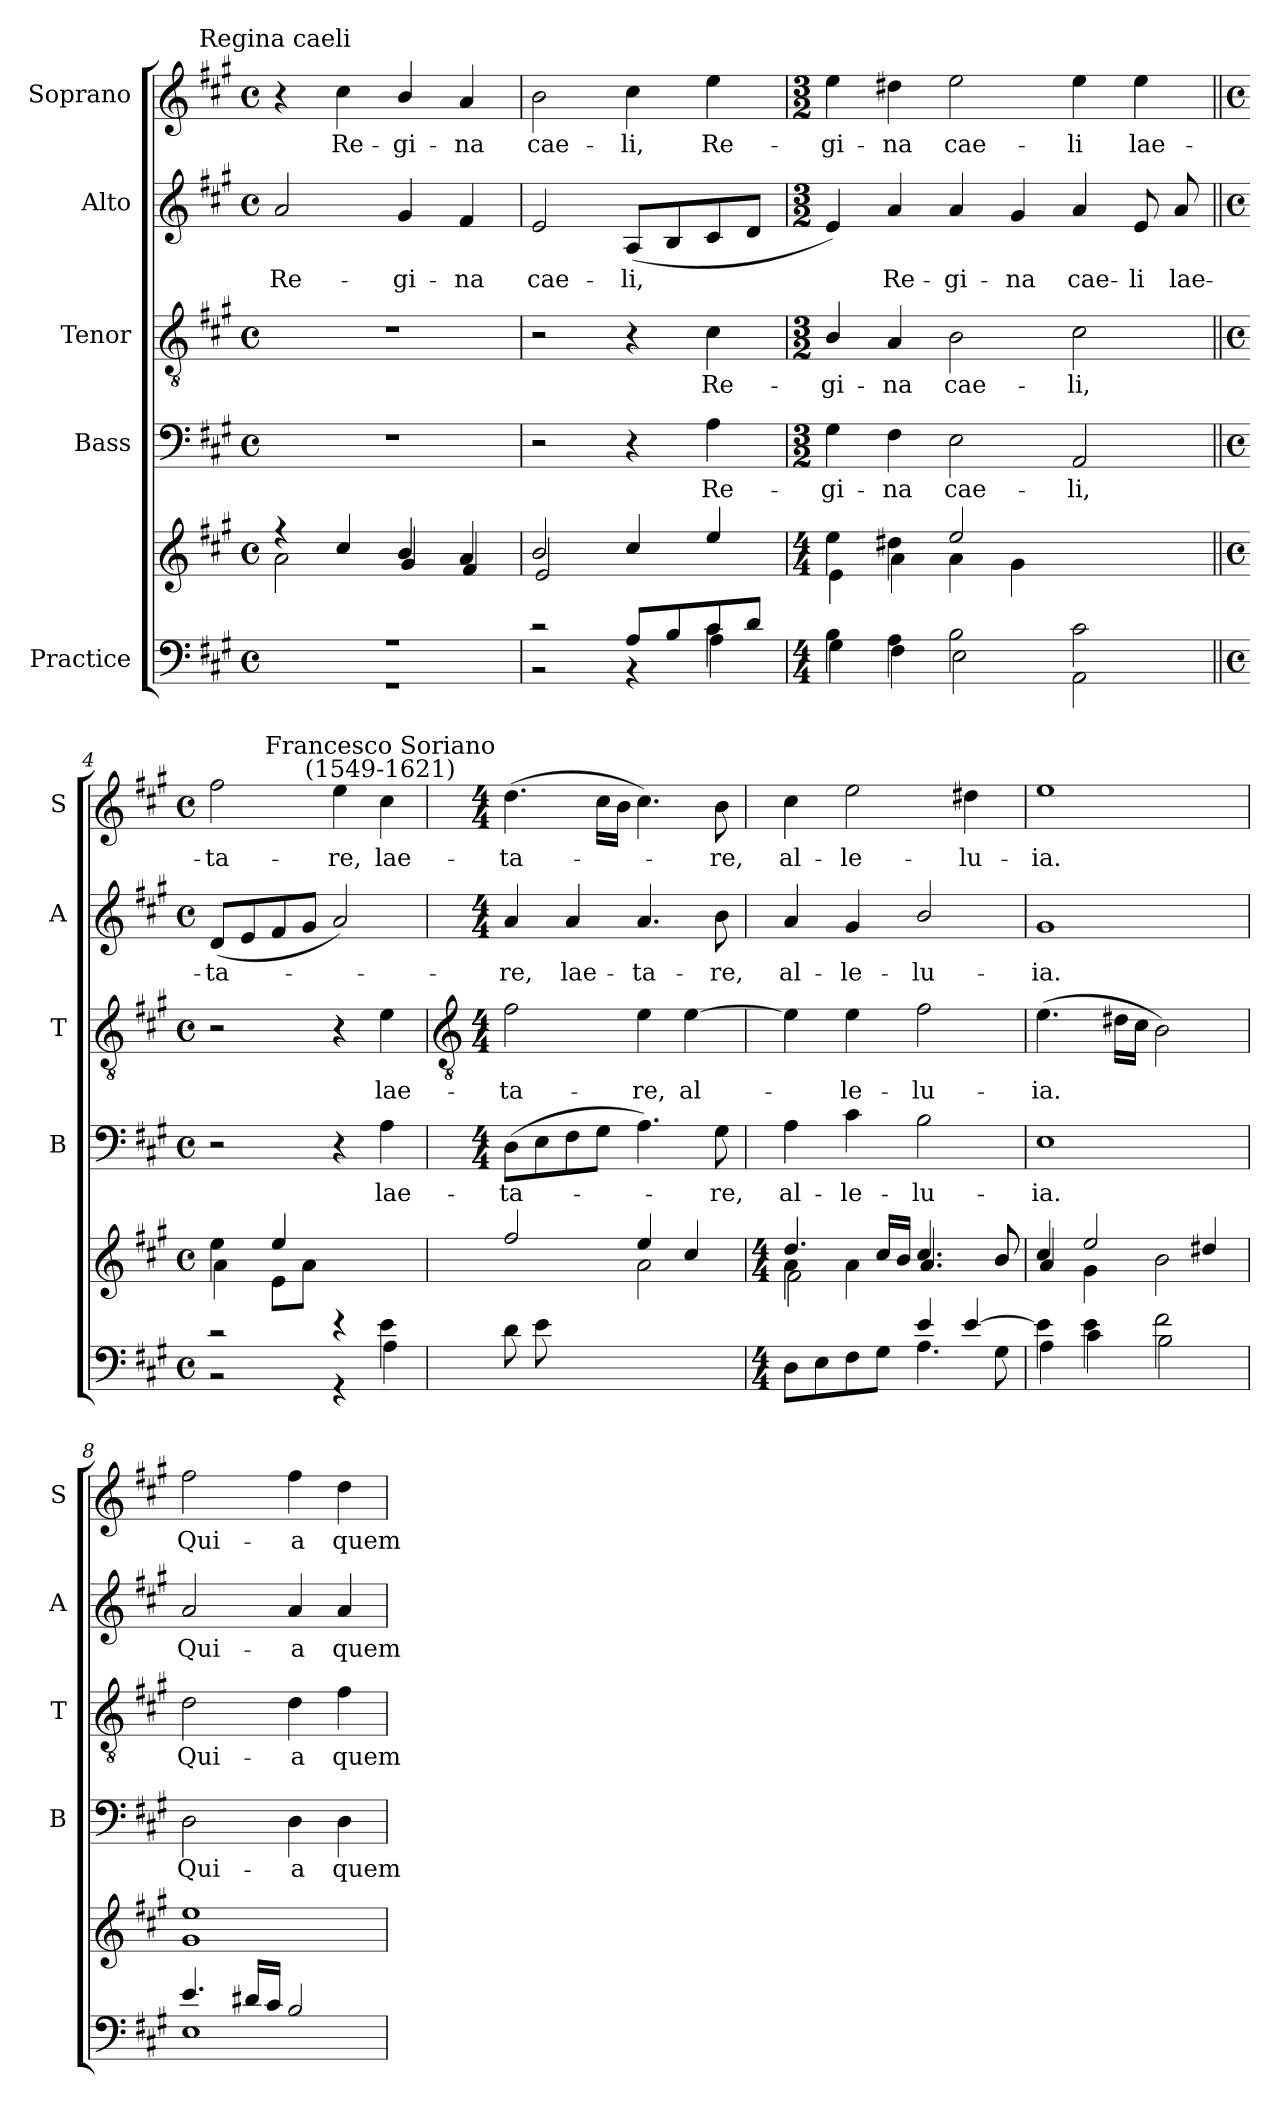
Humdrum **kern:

**kern	**kern	**kern	**text	**kern	**text	**kern	**text	**kern	**text
*part5	*part5	*part4	*part4	*part3	*part3	*part2	*part2	*part1	*part1
*staff6	*staff5	*staff4	*staff4	*staff3	*staff3	*staff2	*staff2	*staff1	*staff1
*I"Practice	*	*I"Bass	*	*I"Tenor	*	*I"Alto	*	*I"Soprano	*
*	*	*I'B	*	*I'T	*	*I'A	*	*I'S	*
*clefF4	*clefG2	*clefF4	*	*clefGv2	*	*clefG2	*	*clefG2	*
*k[f#c#g#]	*k[f#c#g#]	*k[f#c#g#]	*	*k[f#c#g#]	*	*k[f#c#g#]	*	*k[f#c#g#]	*
*A:	*A:	*A:	*	*A:	*	*A:	*	*A:	*
*M4/4	*M4/4	*M4/4	*	*M4/4	*	*M4/4	*	*M4/4	*
*met(c)	*met(c)	*met(c)	*	*met(c)	*	*met(c)	*	*met(c)	*
=1	=1	=1	=1	=1	=1	=1	=1	=1	=1
*^	*^	*	*	*	*	*	*	*	*
!	!	!	!	!	!	!	!	!	!	!LO:TX:a:cj:t=Regina caeli	!
!	!	!	!	!	!	!	!	!	!LO:LY:b	!	!
1r	1r	4r	2a\	1r	.	1r	.	2a	Re-	4r	.
!	!	!	!	!	!	!	!	!	!	!	!LO:LY:b
.	.	4cc#/	.	.	.	.	.	.	.	4cc#	Re-
!	!	!	!	!	!	!	!	!	!LO:LY:b	!	!LO:LY:b
.	.	4b/	4g#/	.	.	.	.	4g#	-gi-	4b/	-gi-
!	!	!	!	!	!	!	!	!	!LO:LY:b	!	!LO:LY:b
.	.	4a/	4f#/	.	.	.	.	4f#	-na	4a	-na
=2	=2	=2	=2	=2	=2	=2	=2	=2	=2	=2	=2
*	*^	*	*	*	*	*	*	*	*	*	*
!	!	!	!	!	!	!	!	!	!	!LO:LY:b	!	!LO:LY:b
2ryy	2r	2r	2b/	2e/	2r	.	2r	.	2e	cae-	2b	cae-
!	!	!	!	!	!	!	!	!	!	!LO:LY:b	!	!LO:LY:b
8A/L	4ryy	4r	4cc#/	2ryy	4r	.	4r	.	(<8AL	-li,	4cc#	-li,
8B/	.	.	.	.	.	.	.	.	8B	.	.	.
!	!	!	!	!	!	!LO:LY:b	!	!LO:LY:b	!	!	!	!LO:LY:b
8c#/	4c#\	4A\	4ee/	.	4A	Re-	4c#	Re-	8c#	.	4ee	Re-
8d/J	.	.	.	.	.	.	.	.	8dJ	.	.	.
*v	*v	*v	*	*	*	*	*	*	*	*	*	*
=3	=3	=3	=3	=3	=3	=3	=3	=3	=3	=3
*M4/4	*M4/4	*	*M3/2	*	*M3/2	*	*M3/2	*	*M3/2	*
*^	*	*	*	*	*	*	*	*	*	*
!	!	!	!	!	!LO:LY:b	!	!LO:LY:b	!	!	!	!LO:LY:b
4B\	4G#\	4ee\	4e\	4G#	-gi-	4B/	-gi-	4e)	.	4ee	-gi-
!	!	!	!	!	!LO:LY:b	!	!LO:LY:b	!	!LO:LY:b	!	!LO:LY:b
4A\	4F#\	4dd#X\	4a\	4F#	-na	4A	-na	4a	Re-	4dd#X	-na
!	!	!	!	!	!LO:LY:b	!	!LO:LY:b	!	!LO:LY:b	!	!LO:LY:b
2B\	2E\	2ee/	4a\	2E	cae-	2B	cae-	4a	-gi-	2ee	cae-
!	!	!	!	!	!	!	!	!	!LO:LY:b	!	!
.	.	.	4g#\	.	.	.	.	4g#	-na	.	.
!	!	!	!	!	!LO:LY:b	!	!LO:LY:b	!	!LO:LY:b	!	!LO:LY:b
2c#\	2AA\	2ryy	2ryy	2AA	-li,	2c#	-li,	4a	cae-	4ee	-li
!	!	!	!	!	!	!	!	!	!LO:LY:b	!	!LO:LY:b
.	.	.	.	.	.	.	.	8e	-li	4ee	lae-
!	!	!	!	!	!	!	!	!	!LO:LY:b	!	!
.	.	.	.	.	.	.	.	8a	lae-	.	.
=4||	=4||	=4||	=4||	=4||	=4||	=4||	=4||	=4||	=4||	=4||	=4||
*M4/4	*	*M4/4	*	*M4/4	*	*M4/4	*	*M4/4	*	*M4/4	*
*met(c)	*	*met(c)	*	*met(c)	*	*met(c)	*	*met(c)	*	*met(c)	*
!	!	!	!	!	!	!	!	!	!LO:LY:b	!	!LO:LY:b
2r	2r	4ee\	4a\	2r	.	2r	.	(<8dL	-ta-	2ff#	-ta-
.	.	.	.	.	.	.	.	8e	.	.	.
.	.	4ee/	8e\L	.	.	.	.	8f#	.	.	.
.	.	.	8a\J	.	.	.	.	8g#J	.	.	.
!	!	!	!	!	!	!	!	!	!	!	!LO:LY:b
4r	4r	2ryy	2ryy	4r	.	4r	.	2a)	.	4ee	-re,
!	!	!	!	!	!	!	!	!	!	!LO:TX:a:cj:t=Francesco Soriano\n(1549-1621)	!
!	!	!	!	!	!LO:LY:b	!	!LO:LY:b	!	!	!	!LO:LY:b
4e\	4A\	.	.	4A	lae-	4e	lae-	.	.	4cc#	lae-
*v	*v	*	*	*	*	*	*	*	*	*	*
!!LO:LB:g=z
=5	=5	=5	=5	=5	=5	=5	=5	=5	=5	=5
*	*	*	*	*	*clefGv2	*	*	*	*	*
*	*	*	*M4/4	*	*M4/4	*	*M4/4	*	*M4/4	*
*^	*	*	*	*	*	*	*	*	*	*
!	!	!	!	!	!LO:LY:b	!	!LO:LY:b	!	!LO:LY:b	!	!LO:LY:b
*v	*v	*	*	*	*	*	*	*	*	*	*
8dL	2ff#/	4ryy	(>8DL	-ta-	2f#	-ta-	4a	re,	(>4.dd	-ta-
8e	.	.	8E	.	.	.	.	.	.	.
!	!	!	!	!	!	!	!	!LO:LY:b	!	!
2.ryy	.	8f#	8F#	.	.	.	4a	lae-	.	.
.	.	8g#J	8G#J	.	.	.	.	.	16cc#LL	.
.	.	.	.	.	.	.	.	.	16bJJ	.
!	!	!	!	!	!	!LO:LY:b	!	!LO:LY:b	!	!
.	4ee/	2a\	4.A)	.	4e	-re,	4.a	-ta-	4.cc#)	.
!	!	!	!	!	!	!LO:LY:b	!	!	!	!
.	4cc#/	.	.	.	[4e	al-	.	.	.	.
!	!	!	!	!LO:LY:b	!	!	!	!LO:LY:b	!	!LO:LY:b
.	.	.	8G#	re,	.	.	8b	-re,	8b	re,
*	*v	*v	*	*	*	*	*	*	*	*
!!LO:LB:g=z
=6	=6	=6	=6	=6	=6	=6	=6	=6	=6
*M4/4	*M4/4	*	*	*	*	*	*	*	*
*^	*^	*	*	*	*	*	*	*	*
*	*	*	*^	*	*	*	*	*	*	*	*
!	!	!	!	!	!	!LO:LY:b	!	!	!	!LO:LY:b	!	!LO:LY:b
2ryy	8D\L	4.dd/	4a\	2f#\	4A	al-	4e]	.	4a	al-	4cc#	al-
.	8E\	.	.	.	.	.	.	.	.	.	.	.
!	!	!	!	!	!	!LO:LY:b	!	!LO:LY:b	!	!LO:LY:b	!	!LO:LY:b
.	8F#\	.	4a\	.	4c#	-le-	4e	le-	4g#	-le-	2ee	-le-
.	8G#\J	16cc#/LL	.	.	.	.	.	.	.	.	.	.
.	.	16b/JJ	.	.	.	.	.	.	.	.	.	.
!	!	!	!	!	!	!LO:LY:b	!	!LO:LY:b	!	!LO:LY:b	!	!
4e/	4.A\	4.cc#/	4.a/	2ryy	2B	-lu-	2f#	-lu-	2b/	-lu-	.	.
!	!	!	!	!	!	!	!	!	!	!	!	!LO:LY:b
[4e/	.	.	.	.	.	.	.	.	.	.	4dd#X	-lu-
.	8G#\	8b/	8b/	.	.	.	.	.	.	.	.	.
*	*	*	*v	*v	*	*	*	*	*	*	*	*
=7	=7	=7	=7	=7	=7	=7	=7	=7	=7	=7	=7
!	!	!	!	!	!LO:LY:b	!	!LO:LY:b	!	!LO:LY:b	!	!LO:LY:b
4e\]	4A\	4cc#/	4a/	1E	-ia.	(>4.e	-ia.	1g#	-ia.	1ee	-ia.
4e\	4c#\	2ee/	4g#\	.	.	.	.	.	.	.	.
.	.	.	.	.	.	16d#XLL	.	.	.	.	.
.	.	.	.	.	.	16c#JJ	.	.	.	.	.
2f#\	2B\	.	2b\	.	.	2B)	.	.	.	.	.
.	.	4dd#X/	.	.	.	.	.	.	.	.	.
=8	=8	=8	=8	=8	=8	=8	=8	=8	=8	=8	=8
!	!	!	!	!	!LO:LY:b	!	!LO:LY:b	!	!LO:LY:b	!	!LO:LY:b
4.e/	1E\	1ee/	1g#\	2D	Qui-	2d	Qui-	2a	Qui-	2ff#	Qui-
16d#X/LL	.	.	.	.	.	.	.	.	.	.	.
16c#/JJ	.	.	.	.	.	.	.	.	.	.	.
!	!	!	!	!	!LO:LY:b	!	!LO:LY:b	!	!LO:LY:b	!	!LO:LY:b
2B/	.	.	.	4D	-a	4d	-a	4a	-a	4ff#	-a
!	!	!	!	!	!LO:LY:b	!	!LO:LY:b	!	!LO:LY:b	!	!LO:LY:b
.	.	.	.	4D	quem	4f#	quem	4a	quem	4dd	quem
*v	*v	*	*	*	*	*	*	*	*	*	*
*	*v	*v	*	*	*	*	*	*	*	*
=	=	=	=	=	=	=	=	=	=
*-	*-	*-	*-	*-	*-	*-	*-	*-	*-
